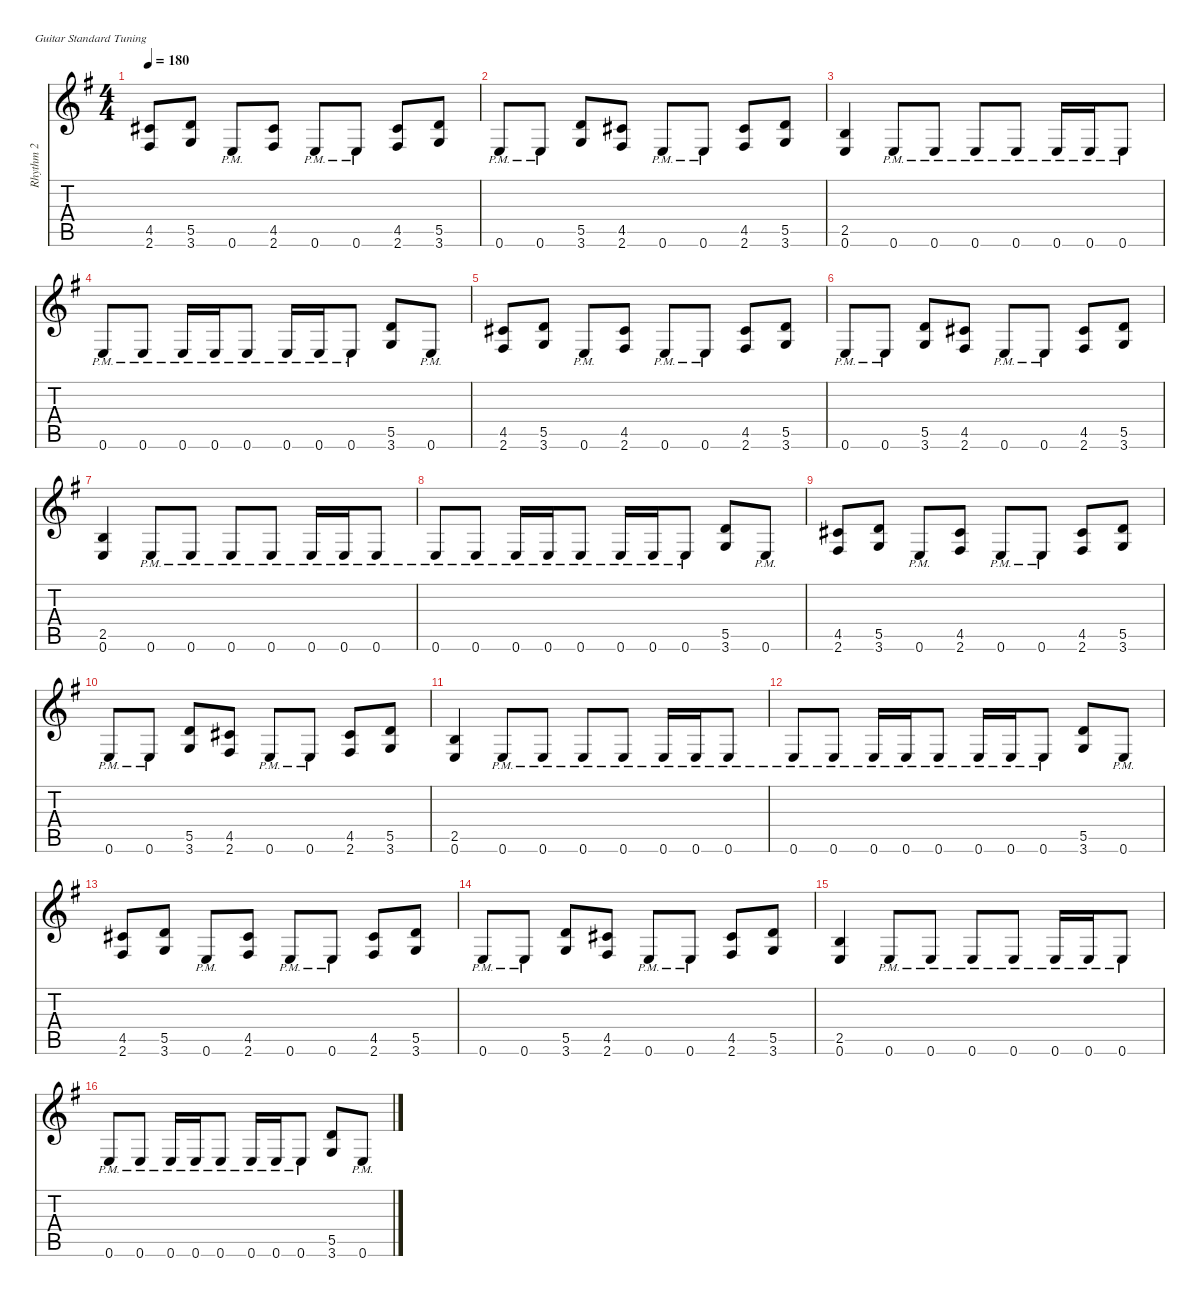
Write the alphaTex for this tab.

\defaultSystemsLayout 4
\hideDynamics
\bracketExtendMode nobrackets
\firstSystemTrackNameMode fullname
\otherSystemsTrackNameOrientation horizontal
\track ("Rhythm 2" "dist.guit.") {defaultSystemsLayout 4 instrument distortionguitar}
\staff {score tabs}
\tuning (E4 B3 G3 D3 A2 E2)
\ts (4 4)
\tempo 180
\clef g2
\ks g
(4.5{acc #} 2.6{acc #}).8{dy f beam Up} (5.5{acc forcenatural} 3.6{acc forcenatural}).8{beam Up} 0.6{pm acc forcenatural}.8{beam Up} (4.5{acc #} 2.6{acc #}).8{beam Up} 0.6{pm acc forcenatural}.8{beam Up} 0.6{pm acc forcenatural}.8{beam Up} (4.5{acc #} 2.6{acc #}).8{beam Up} (5.5{acc forcenatural} 3.6{acc forcenatural}).8{beam Up} |
0.6{pm acc forcenatural}.8{beam Up} 0.6{pm acc forcenatural}.8{beam Up} (5.5{acc forcenatural} 3.6{acc forcenatural}).8{beam Up} (4.5{acc #} 2.6{acc #}).8{beam Up} 0.6{pm acc forcenatural}.8{beam Up} 0.6{pm acc forcenatural}.8{beam Up} (4.5{acc #} 2.6{acc #}).8{beam Up} (5.5{acc forcenatural} 3.6{acc forcenatural}).8{beam Up} |
(2.5{acc forcenatural} 0.6{acc forcenatural}).4{beam Up} 0.6{pm acc forcenatural}.8{beam Up} 0.6{pm acc forcenatural}.8{beam Up} 0.6{pm acc forcenatural}.8{beam Up} 0.6{pm acc forcenatural}.8{beam Up} 0.6{pm acc forcenatural}.16{beam Up} 0.6{pm acc forcenatural}.16{beam Up} 0.6{pm acc forcenatural}.8{beam Up} |
0.6{pm acc forcenatural}.8{beam Up} 0.6{pm acc forcenatural}.8{beam Up} 0.6{pm acc forcenatural}.16{beam Up} 0.6{pm acc forcenatural}.16{beam Up} 0.6{pm acc forcenatural}.8{beam Up} 0.6{pm acc forcenatural}.16{beam Up} 0.6{pm acc forcenatural}.16{beam Up} 0.6{pm acc forcenatural}.8{beam Up} (5.5{acc forcenatural} 3.6{acc forcenatural}).8{beam Up} 0.6{pm acc forcenatural}.8{beam Up} |
(4.5{acc #} 2.6{acc #}).8{beam Up} (5.5{acc forcenatural} 3.6{acc forcenatural}).8{beam Up} 0.6{pm acc forcenatural}.8{beam Up} (4.5{acc #} 2.6{acc #}).8{beam Up} 0.6{pm acc forcenatural}.8{beam Up} 0.6{pm acc forcenatural}.8{beam Up} (4.5{acc #} 2.6{acc #}).8{beam Up} (5.5{acc forcenatural} 3.6{acc forcenatural}).8{beam Up} |
0.6{pm acc forcenatural}.8{beam Up} 0.6{pm acc forcenatural}.8{beam Up} (5.5{acc forcenatural} 3.6{acc forcenatural}).8{beam Up} (4.5{acc #} 2.6{acc #}).8{beam Up} 0.6{pm acc forcenatural}.8{beam Up} 0.6{pm acc forcenatural}.8{beam Up} (4.5{acc #} 2.6{acc #}).8{beam Up} (5.5{acc forcenatural} 3.6{acc forcenatural}).8{beam Up} |
(2.5{acc forcenatural} 0.6{acc forcenatural}).4{beam Up} 0.6{pm acc forcenatural}.8{beam Up} 0.6{pm acc forcenatural}.8{beam Up} 0.6{pm acc forcenatural}.8{beam Up} 0.6{pm acc forcenatural}.8{beam Up} 0.6{pm acc forcenatural}.16{beam Up} 0.6{pm acc forcenatural}.16{beam Up} 0.6{pm acc forcenatural}.8{beam Up} |
0.6{pm acc forcenatural}.8{beam Up} 0.6{pm acc forcenatural}.8{beam Up} 0.6{pm acc forcenatural}.16{beam Up} 0.6{pm acc forcenatural}.16{beam Up} 0.6{pm acc forcenatural}.8{beam Up} 0.6{pm acc forcenatural}.16{beam Up} 0.6{pm acc forcenatural}.16{beam Up} 0.6{pm acc forcenatural}.8{beam Up} (5.5{acc forcenatural} 3.6{acc forcenatural}).8{beam Up} 0.6{pm acc forcenatural}.8{beam Up} |
(4.5{acc #} 2.6{acc #}).8{beam Up} (5.5{acc forcenatural} 3.6{acc forcenatural}).8{beam Up} 0.6{pm acc forcenatural}.8{beam Up} (4.5{acc #} 2.6{acc #}).8{beam Up} 0.6{pm acc forcenatural}.8{beam Up} 0.6{pm acc forcenatural}.8{beam Up} (4.5{acc #} 2.6{acc #}).8{beam Up} (5.5{acc forcenatural} 3.6{acc forcenatural}).8{beam Up} |
0.6{pm acc forcenatural}.8{beam Up} 0.6{pm acc forcenatural}.8{beam Up} (5.5{acc forcenatural} 3.6{acc forcenatural}).8{beam Up} (4.5{acc #} 2.6{acc #}).8{beam Up} 0.6{pm acc forcenatural}.8{beam Up} 0.6{pm acc forcenatural}.8{beam Up} (4.5{acc #} 2.6{acc #}).8{beam Up} (5.5{acc forcenatural} 3.6{acc forcenatural}).8{beam Up} |
(2.5{acc forcenatural} 0.6{acc forcenatural}).4{beam Up} 0.6{pm acc forcenatural}.8{beam Up} 0.6{pm acc forcenatural}.8{beam Up} 0.6{pm acc forcenatural}.8{beam Up} 0.6{pm acc forcenatural}.8{beam Up} 0.6{pm acc forcenatural}.16{beam Up} 0.6{pm acc forcenatural}.16{beam Up} 0.6{pm acc forcenatural}.8{beam Up} |
0.6{pm acc forcenatural}.8{beam Up} 0.6{pm acc forcenatural}.8{beam Up} 0.6{pm acc forcenatural}.16{beam Up} 0.6{pm acc forcenatural}.16{beam Up} 0.6{pm acc forcenatural}.8{beam Up} 0.6{pm acc forcenatural}.16{beam Up} 0.6{pm acc forcenatural}.16{beam Up} 0.6{pm acc forcenatural}.8{beam Up} (5.5{acc forcenatural} 3.6{acc forcenatural}).8{beam Up} 0.6{pm acc forcenatural}.8{beam Up} |
(4.5{acc #} 2.6{acc #}).8{beam Up} (5.5{acc forcenatural} 3.6{acc forcenatural}).8{beam Up} 0.6{pm acc forcenatural}.8{beam Up} (4.5{acc #} 2.6{acc #}).8{beam Up} 0.6{pm acc forcenatural}.8{beam Up} 0.6{pm acc forcenatural}.8{beam Up} (4.5{acc #} 2.6{acc #}).8{beam Up} (5.5{acc forcenatural} 3.6{acc forcenatural}).8{beam Up} |
0.6{pm acc forcenatural}.8{beam Up} 0.6{pm acc forcenatural}.8{beam Up} (5.5{acc forcenatural} 3.6{acc forcenatural}).8{beam Up} (4.5{acc #} 2.6{acc #}).8{beam Up} 0.6{pm acc forcenatural}.8{beam Up} 0.6{pm acc forcenatural}.8{beam Up} (4.5{acc #} 2.6{acc #}).8{beam Up} (5.5{acc forcenatural} 3.6{acc forcenatural}).8{beam Up} |
(2.5{acc forcenatural} 0.6{acc forcenatural}).4{beam Up} 0.6{pm acc forcenatural}.8{beam Up} 0.6{pm acc forcenatural}.8{beam Up} 0.6{pm acc forcenatural}.8{beam Up} 0.6{pm acc forcenatural}.8{beam Up} 0.6{pm acc forcenatural}.16{beam Up} 0.6{pm acc forcenatural}.16{beam Up} 0.6{pm acc forcenatural}.8{beam Up} |
0.6{pm acc forcenatural}.8{beam Up} 0.6{pm acc forcenatural}.8{beam Up} 0.6{pm acc forcenatural}.16{beam Up} 0.6{pm acc forcenatural}.16{beam Up} 0.6{pm acc forcenatural}.8{beam Up} 0.6{pm acc forcenatural}.16{beam Up} 0.6{pm acc forcenatural}.16{beam Up} 0.6{pm acc forcenatural}.8{beam Up} (5.5{acc forcenatural} 3.6{acc forcenatural}).8{beam Up} 0.6{pm acc forcenatural}.8{beam Up}
